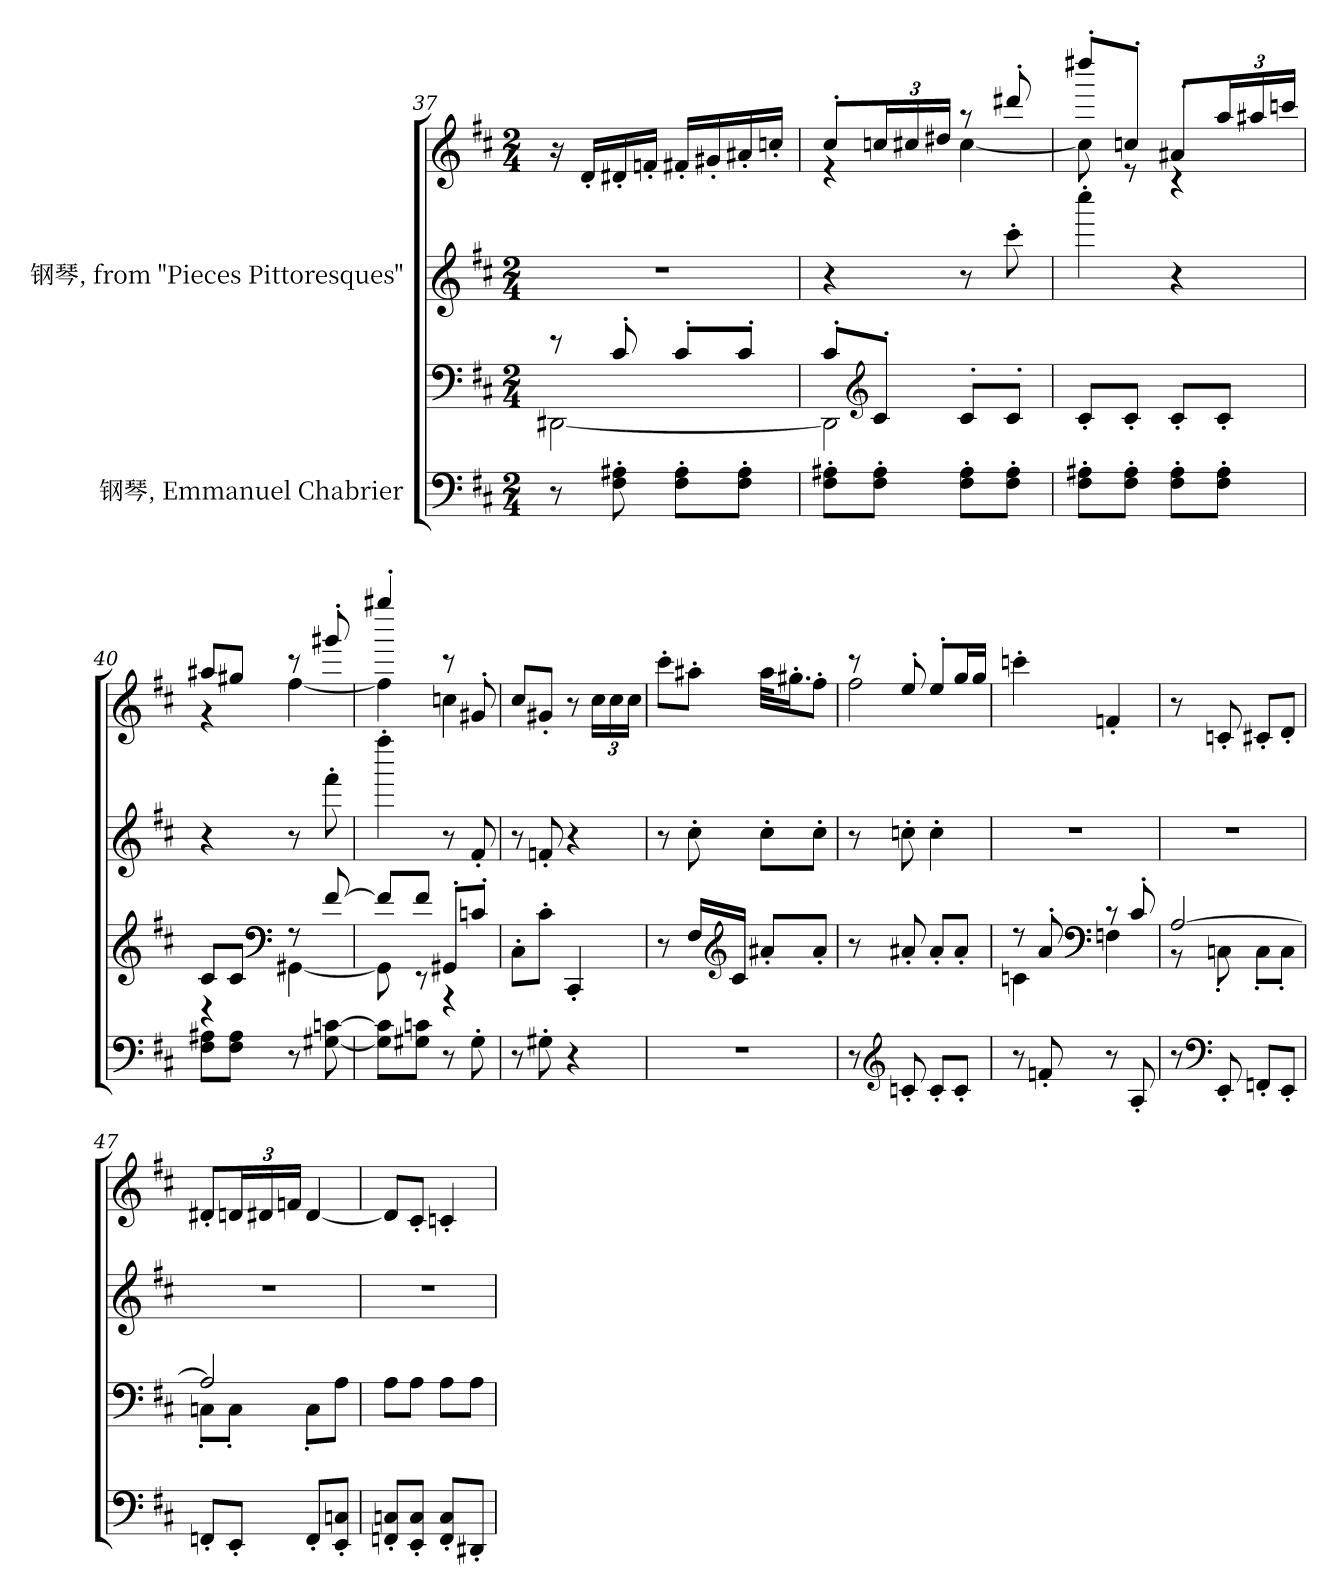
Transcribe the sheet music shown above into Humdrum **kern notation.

**kern	**kern	**kern	**kern
*part2	*part2	*part1	*part1
*staff4	*staff3	*staff2	*staff1
*I"钢琴, Emmanuel Chabrier	*	*I"钢琴, from &quot;Pieces Pittoresques&quot;	*
*clefF4	*clefF4	*clefG2	*clefG2
*k[f#c#]	*k[f#c#]	*k[f#c#]	*k[f#c#]
*M2/4	*M2/4	*M2/4	*M2/4
=37	=37	=37	=37
*	*^	*	*
8r	8r	[2DD#X\	2r	16r
.	.	.	.	16d'/LL
8F#\' 8A#X\'	8c#'/	.	.	16d#X'/
.	.	.	.	16fn'/JJ
8F#\' 8A#\'L	8c#'/L	.	.	16f#X'/LL
.	.	.	.	16g#X'/
8F#\' 8A#\'J	8c#'/J	.	.	16a#X'/
.	.	.	.	16ccn'/JJ
=38	=38	=38	=38	=38
*	*	*	*	*^
8F#\' 8A#X\'L	8c#'/L	2DD#\]	4r	8cc#'/L	4r
*	*clefG2	*	*	*	*
*	*	*	*	*Xbrackettup	*
8F#\' 8A#\'J	8c#'/J	.	.	24ccn/L	.
.	.	.	.	24cc#X/	.
.	.	.	.	24dd#X/JJ	.
8F#\' 8A#\'L	8c#'/L	.	8r	8r	[4cc#\
8F#\' 8A#\'J	8c#'/J	.	8ccc#'\	8ddd#X'/	.
*	*v	*v	*	*	*
=39	=39	=39	=39	=39
8F#\' 8A#X\'L	8c#'/L	4cccc#'\	8dddd#X'/L	8cc#\]
8F#\' 8A#\'J	8c#'/J	.	8ccn'/J	8r
8F#\' 8A#\'L	8c#'/L	4r	8a#X'/L	4r
8F#\' 8A#\'J	8c#'/J	.	24aa/L	.
.	.	.	24aa#X/	.
.	.	.	24cccn/JJ	.
!!LO:PB:g=z	!!
=40	=40	=40	=40	=40
*	*^	*	*	*
8F#\ 8A#X\L	8c#/L	4r	4r	8aa#X/L	4r
8F#\ 8A#\J	8c#/J	.	.	8gg#X/J	.
*	*clefF4	*	*	*	*
8r	8r	[4GG#X\	8r	8r	[4ff#\
[8G#X\ [8cn\	[8f#/	.	8fff#'\	8ggg#X'/	.
=41	=41	=41	=41	=41	=41
8G#\] 8c\]L	8f#/L]	8GG#\]	4ffff#'\	4gggg#X'/	4ff#\]
8G#X\ 8cn\J	8f#/J	8r	.	.	.
8r	8GG#X'/L	4r	8r	8r	4ccn\
8G#'\	8cn'/J	.	8f#'/	8g#X'/	.
*	*v	*v	*	*v	*v
=42	=42	=42	=42
8r	8C#'\L	8r	8cc#/L
8G#X'\	8c#'\J	8fn'/	8g#X'/J
4r	4CC#'/	4r	8r
.	.	.	24cc#\LL
.	.	.	24cc#\
.	.	.	24cc#\JJ
=43	=43	=43	=43
2r	8r	8r	8ccc#'\L
.	16F#/LL	8cc#'\	8aa#X'\J
*	*clefG2	*	*
.	16c#/JJ	.	.
.	8a#X'/L	8cc#'\L	32aa#\KLL
.	.	.	16.gg#X'\J
.	8a#'/J	8cc#'\J	8ff#'\J
!!LO:LB:g=z
=44	=44	=44	=44
*	*	*	*^
8r	8r	8r	8r	2ff#\
*clefG2	*	*	*	*
8cn'/	8a#X'/	8ccn'\	8ee'/	.
8c'/L	8a#'/L	4cc'\	8ee'/L	.
8c'/J	8a#'/J	.	16gg/L	.
.	.	.	16gg/JJ	.
*	*	*	*v	*v
=45	=45	=45	=45
*	*^	*	*
8r	8r	4cn\	2r	4cccn'\
8fn'/	8a'/	.	.	.
*	*clefF4	*	*	*
8r	8r	4Fn\	.	4fn'/
8A'/	8c'/	.	.	.
=46	=46	=46	=46	=46
8r	[2A/	8r	2r	8r
*clefF4	*	*	*	*
8EE'/	.	8Cn'\	.	8cn'/
8FFn'/L	.	8C'\L	.	8c#X'/L
8EE'/J	.	8C'\J	.	8d'/J
=47	=47	=47	=47	=47
8FFn'/L	2A/]	8Cn'\L	2r	8d#X'/L
8EE'/J	.	8C'\J	.	24dn/L
.	.	.	.	24d#X/
.	.	.	.	24fn/JJ
8FF'/L	.	8C'\L	.	[4d#/
8EE/' 8Cn/'J	.	8A\J	.	.
*	*v	*v	*	*
!!LO:LB:g=z
=48	=48	=48	=48
8FFn/' 8Cn/'L	8A\L	2r	8d#/L]
8EE/' 8C/'J	8A\J	.	8c#'/J
8FF/' 8C/'L	8A\L	.	4cn'/
8DD#X'/J	8A\J	.	.
=	=	=	=
*-	*-	*-	*-
